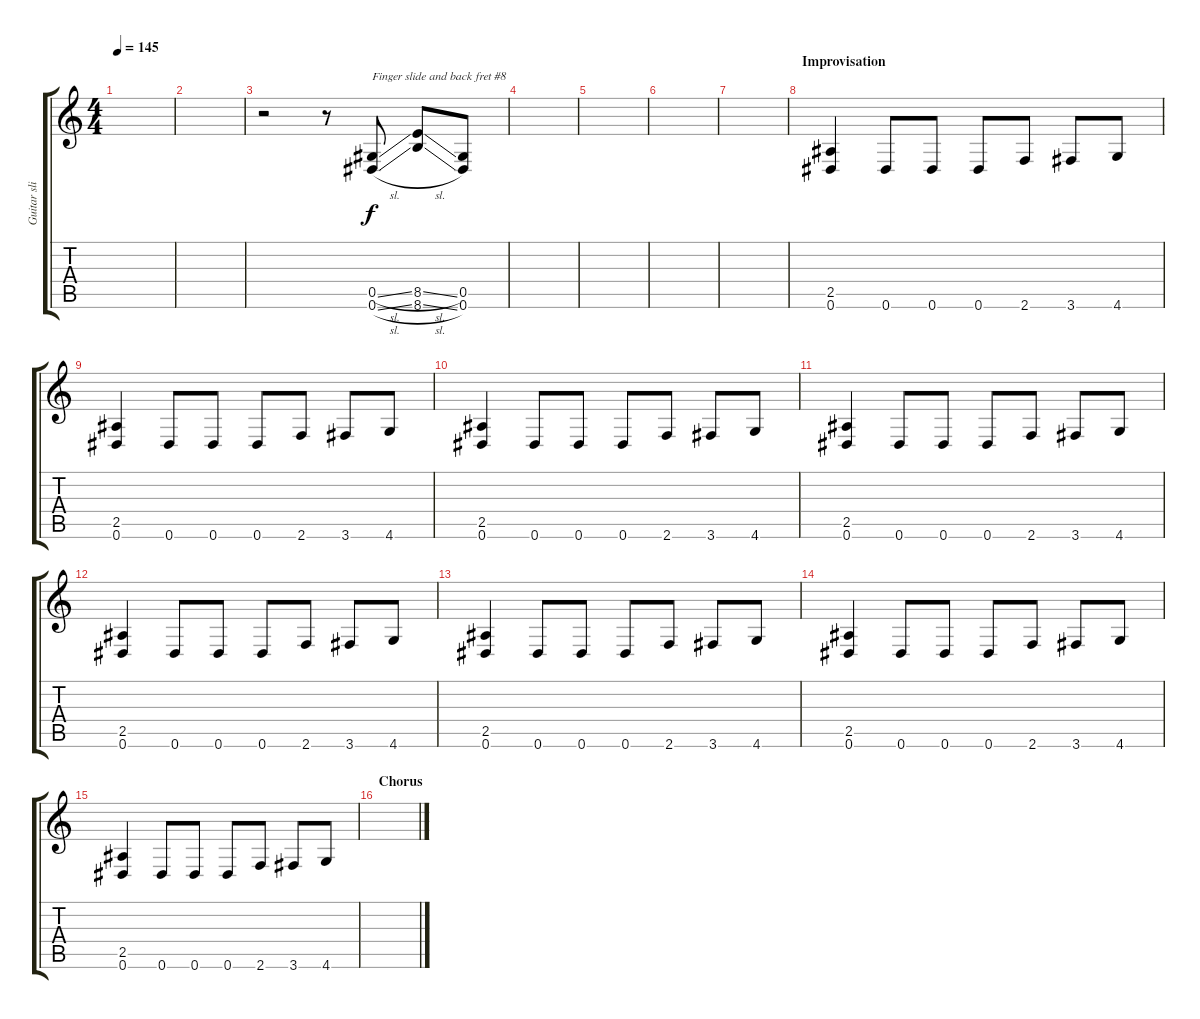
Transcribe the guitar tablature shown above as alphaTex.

\track ("Guitar slide" "Guitar sli") {instrument distortionguitar}
\staff {score tabs}
\tuning (Eb4 Bb3 Gb3 Db3 Ab2 Eb2) {hide}
\ts (4 4)
\tempo 145
\clef g2
\ks c
|
|
r.2 r.8 (0.5{sl} 0.6{sl}).8{txt "Finger slide and back fret #8"} (8.5{sl} 8.6{sl}).8 (0.5 0.6).8 |
|
|
|
|
\section ("" "Improvisation")
(2.5 0.6).4 0.6.8 0.6.8 0.6.8 2.6.8 3.6.8 4.6.8 |
(2.5 0.6).4 0.6.8 0.6.8 0.6.8 2.6.8 3.6.8 4.6.8 |
(2.5 0.6).4 0.6.8 0.6.8 0.6.8 2.6.8 3.6.8 4.6.8 |
(2.5 0.6).4 0.6.8 0.6.8 0.6.8 2.6.8 3.6.8 4.6.8 |
(2.5 0.6).4 0.6.8 0.6.8 0.6.8 2.6.8 3.6.8 4.6.8 |
(2.5 0.6).4 0.6.8 0.6.8 0.6.8 2.6.8 3.6.8 4.6.8 |
(2.5 0.6).4 0.6.8 0.6.8 0.6.8 2.6.8 3.6.8 4.6.8 |
(2.5 0.6).4 0.6.8 0.6.8 0.6.8 2.6.8 3.6.8 4.6.8 |
\section ("" "Chorus")
